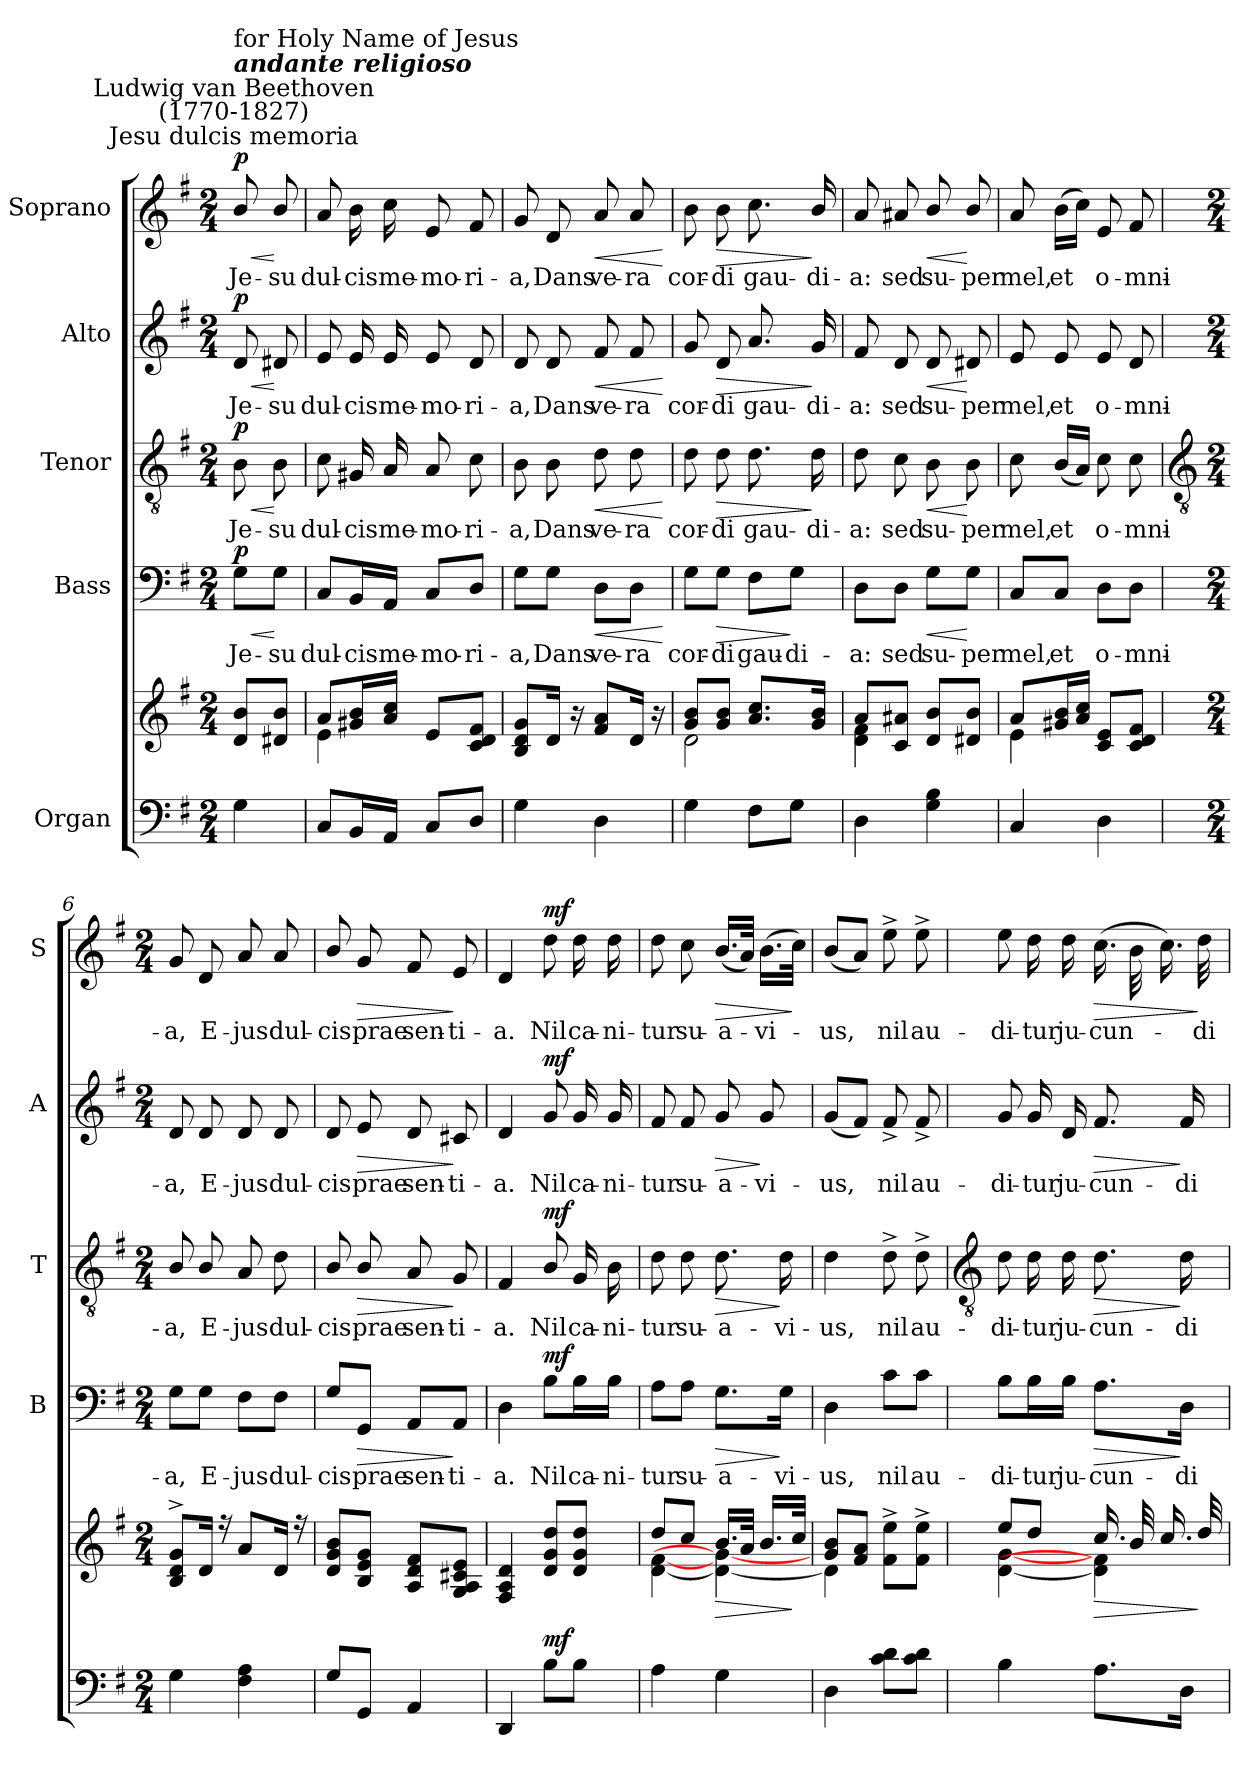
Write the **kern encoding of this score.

**kern	**kern	**dynam	**kern	**text	**dynam	**kern	**text	**dynam	**kern	**text	**dynam	**kern	**text	**dynam
*part5	*part5	*part5	*part4	*part4	*part4	*part3	*part3	*part3	*part2	*part2	*part2	*part1	*part1	*part1
*staff6	*staff5	*staff5/6	*staff4	*staff4	*staff4	*staff3	*staff3	*staff3	*staff2	*staff2	*staff2	*staff1	*staff1	*staff1
*I"Organ	*	*	*I"Bass	*	*	*I"Tenor	*	*	*I"Alto	*	*	*I"Soprano	*	*
*	*	*	*I'B	*	*	*I'T	*	*	*I'A	*	*	*I'S	*	*
*clefF4	*clefG2	*	*clefF4	*	*	*clefGv2	*	*	*clefG2	*	*	*clefG2	*	*
*k[f#]	*k[f#]	*	*k[f#]	*	*	*k[f#]	*	*	*k[f#]	*	*	*k[f#]	*	*
*G:	*G:	*	*G:	*	*	*G:	*	*	*G:	*	*	*G:	*	*
*M2/4	*M2/4	*	*M2/4	*	*	*M2/4	*	*	*M2/4	*	*	*M2/4	*	*
=	=	=	=	=	=	=	=	=	=	=	=	=	=	=
*	*^	*	*	*	*	*	*	*	*	*	*	*	*	*
!	!	!	!	!	!	!	!	!	!	!	!	!	!LO:TX:a:cj:t=Jesu dulcis memoria	!	!
!	!	!	!	!	!	!	!	!	!	!	!	!	!LO:TX:a:cj:t=Ludwig van Beethoven\n(1770-1827)	!	!
!	!	!	!	!	!	!	!	!	!	!	!	!	!LO:TX:a:Bi:t=andante religioso	!	!
!	!	!	!	!	!	!	!	!	!	!	!	!	!LO:TX:a:t=for Holy Name of Jesus	!	!
!	!	!	!	!	!LO:LY:b	!LO:HP:b	!	!LO:LY:b	!LO:HP:b	!	!LO:LY:b	!LO:HP:b	!	!LO:LY:b	!LO:HP:b
!	!	!	!	!	!	!LO:DY:n=1:b	!	!	!LO:DY:n=1:b	!	!	!LO:DY:n=1:b	!	!	!LO:DY:n=1:b
4G	8d 8bL	4ryy	.	8G\L	Je-	< p	8B	Je-	< p	8d	Je-	< p	8b/	Je-	< p
!	!	!	!	!	!LO:LY:b	!	!	!LO:LY:b	!	!	!LO:LY:b	!	!	!LO:LY:b	!
.	8d#X 8bJ	.	.	8G\J	-su	[	8B	-su	[	8d#X	-su	[	8b/	-su	[
=1	=1	=1	=1	=1	=1	=1	=1	=1	=1	=1	=1	=1	=1	=1	=1
!	!	!	!	!	!LO:LY:b	!	!	!LO:LY:b	!	!	!LO:LY:b	!	!	!LO:LY:b	!
8CL	8aL	4e\	.	8C/L	dul-	.	8c	dul-	.	8e	dul-	.	8a	dul-	.
!	!	!	!	!	!LO:LY:b	!	!	!LO:LY:b	!	!	!LO:LY:b	!	!	!LO:LY:b	!
16BBL	16g#X 16bL	.	.	16BB/L	-cis	.	16G#X	-cis	.	16e	-cis	.	16b	-cis	.
!	!	!	!	!	!LO:LY:b	!	!	!LO:LY:b	!	!	!LO:LY:b	!	!	!LO:LY:b	!
16AAJJ	16a 16ccJJ	.	.	16AA/JJ	me-	.	16A	me-	.	16e	me-	.	16cc	me-	.
!	!	!	!	!	!LO:LY:b	!	!	!LO:LY:b	!	!	!LO:LY:b	!	!	!LO:LY:b	!
8CL	8eL	4ryy	.	8C/L	-mo-	.	8A	-mo-	.	8e	-mo-	.	8e	-mo-	.
!	!	!	!	!	!LO:LY:b	!	!	!LO:LY:b	!	!	!LO:LY:b	!	!	!LO:LY:b	!
8DJ	8c 8d 8f#J	.	.	8D/J	-ri-	.	8c	-ri-	.	8d	-ri-	.	8f#	-ri-	.
=2	=2	=2	=2	=2	=2	=2	=2	=2	=2	=2	=2	=2	=2	=2	=2
!	!	!	!	!	!LO:LY:b	!	!	!LO:LY:b	!	!	!LO:LY:b	!	!	!LO:LY:b	!
4G	8B 8d 8gL	2ryy	.	8G\L	-a,	.	8B	-a,	.	8d	-a,	.	8g	-a,	.
!	!	!	!	!	!LO:LY:b	!	!	!LO:LY:b	!	!	!LO:LY:b	!	!	!LO:LY:b	!
.	16dJ	.	.	8G\J	Dans	.	8B	Dans	.	8d	Dans	.	8d	Dans	.
.	16r	.	.	.	.	.	.	.	.	.	.	.	.	.	.
!	!	!	!	!	!LO:LY:b	!LO:HP:b	!	!LO:LY:b	!LO:HP:b	!	!LO:LY:b	!LO:HP:b	!	!LO:LY:b	!LO:HP:b
4D	8f# 8aL	.	.	8D\L	ve-	<	8d	ve-	<	8f#	ve-	<	8a	ve-	<
!	!	!	!	!	!LO:LY:b	!	!	!LO:LY:b	!	!	!LO:LY:b	!	!	!LO:LY:b	!
.	16dJ	.	.	8D\J	-ra	.	8d	-ra	.	8f#	-ra	.	8a	-ra	.
.	16r	.	.	.	.	.	.	.	.	.	.	.	.	.	.
*	*v	*v	*	*	*	*	*	*	*	*	*	*	*	*	*
.	.	.	.	.	[	.	.	[	.	.	[	.	.	[
=3	=3	=3	=3	=3	=3	=3	=3	=3	=3	=3	=3	=3	=3	=3
*	*^	*	*	*	*	*	*	*	*	*	*	*	*	*
!	!	!	!	!	!LO:LY:b	!	!	!LO:LY:b	!	!	!LO:LY:b	!	!	!LO:LY:b	!
4G	8g 8bL	2d\	.	8G\L	cor-	.	8d	cor-	.	8g	cor-	.	8b	cor-	.
!	!	!	!	!	!LO:LY:b	!LO:HP:b	!	!LO:LY:b	!LO:HP:b	!	!LO:LY:b	!LO:HP:b	!	!LO:LY:b	!LO:HP:b
.	8g 8bJ	.	.	8G\J	-di	>	8d	-di	>	8d	-di	>	8b	-di	>
!	!	!	!	!	!LO:LY:b	!	!	!LO:LY:b	!	!	!LO:LY:b	!	!	!LO:LY:b	!
8F#L	8.a 8.ccL	.	.	8F#\L	gau-	.	8.d	gau-	.	8.a	gau-	.	8.cc	gau-	.
!	!	!	!	!	!LO:LY:b	!	!	!	!	!	!	!	!	!	!
8GJ	.	.	.	8G\J	-di-	]	.	.	.	.	.	.	.	.	.
!	!	!	!	!	!	!	!	!LO:LY:b	!	!	!LO:LY:b	!	!	!LO:LY:b	!
.	16g 16bJ	.	.	.	.	.	16d	-di-	]	16g	-di-	]	16b/	-di-	]
=4	=4	=4	=4	=4	=4	=4	=4	=4	=4	=4	=4	=4	=4	=4	=4
!	!	!	!	!	!LO:LY:b	!	!	!LO:LY:b	!	!	!LO:LY:b	!	!	!LO:LY:b	!
4D	8aL	4d\ 4f#\	.	8D\L	-a:	.	8d	-a:	.	8f#	-a:	.	8a	-a:	.
!	!	!	!	!	!LO:LY:b	!	!	!LO:LY:b	!	!	!LO:LY:b	!	!	!LO:LY:b	!
.	8c 8a#XJ	.	.	8D\J	sed	.	8c	sed	.	8d	sed	.	8a#X	sed	.
!	!	!	!	!	!LO:LY:b	!LO:HP:b	!	!LO:LY:b	!LO:HP:b	!	!LO:LY:b	!LO:HP:b	!	!LO:LY:b	!LO:HP:b
4G 4B	8d/ 8b/L	4ryy	.	8G\L	su-	<	8B	su-	<	8d	su-	<	8b/	su-	<
!	!	!	!	!	!LO:LY:b	!	!	!LO:LY:b	!	!	!LO:LY:b	!	!	!LO:LY:b	!
.	8d#X/ 8b/J	.	.	8G\J	-per	[	8B	-per	[	8d#X	-per	[	8b/	-per	[
=5	=5	=5	=5	=5	=5	=5	=5	=5	=5	=5	=5	=5	=5	=5	=5
!	!	!	!	!	!LO:LY:b	!	!	!LO:LY:b	!	!	!LO:LY:b	!	!	!LO:LY:b	!
4C	8aL	4e\	.	8C/L	mel,	.	8c	mel,	.	8e	mel,	.	8a	mel,	.
!	!	!	!	!	!LO:LY:b	!	!	!LO:LY:b	!	!	!LO:LY:b	!	!	!LO:LY:b	!
.	16g#X 16bL	.	.	8C/J	et	.	(<16B/LL	et	.	8e	et	.	(>16bLL	et	.
.	16a 16ccJJ	.	.	.	.	.	16AJJ)	.	.	.	.	.	16ccJJ)	.	.
!	!	!	!	!	!LO:LY:b	!	!	!LO:LY:b	!	!	!LO:LY:b	!	!	!LO:LY:b	!
4D	8c 8eL	4ryy	.	8D\L	o-	.	8c	o-	.	8e	o-	.	8e	o-	.
!	!	!	!	!	!LO:LY:b	!	!	!LO:LY:b	!	!	!LO:LY:b	!	!	!LO:LY:b	!
.	8c 8d 8f#J	.	.	8D\J	-mni-	.	8c	-mni-	.	8d	-mni-	.	8f#	-mni-	.
!!LO:LB:g=z
=6	=6	=6	=6	=6	=6	=6	=6	=6	=6	=6	=6	=6	=6	=6	=6
*	*	*	*	*	*	*	*clefGv2	*	*	*	*	*	*	*	*
*M2/4	*M2/4	*	*	*M2/4	*	*	*M2/4	*	*	*M2/4	*	*	*M2/4	*	*
!	!	!LO:N:vis=1	!	!	!LO:LY:b	!	!	!LO:LY:b	!	!	!LO:LY:b	!	!	!LO:LY:b	!
4G	8B^ 8d^ 8g^L	2ryy	.	8G\L	-a,	.	8B/	-a,	.	8d	-a,	.	8g	-a,	.
!	!	!	!	!	!LO:LY:b	!	!	!LO:LY:b	!	!	!LO:LY:b	!	!	!LO:LY:b	!
.	16dJ	.	.	8G\J	E-	.	8B/	E-	.	8d	E-	.	8d	E-	.
.	16r	.	.	.	.	.	.	.	.	.	.	.	.	.	.
!	!	!	!	!	!LO:LY:b	!	!	!LO:LY:b	!	!	!LO:LY:b	!	!	!LO:LY:b	!
4F# 4A	8aL	.	.	8F#\L	-jus	.	8A	-jus	.	8d	-jus	.	8a	-jus	.
!	!	!	!	!	!LO:LY:b	!	!	!LO:LY:b	!	!	!LO:LY:b	!	!	!LO:LY:b	!
.	16dJ	.	.	8F#\J	dul-	.	8d	dul-	.	8d	dul-	.	8a	dul-	.
.	16r	.	.	.	.	.	.	.	.	.	.	.	.	.	.
=7	=7	=7	=7	=7	=7	=7	=7	=7	=7	=7	=7	=7	=7	=7	=7
!	!	!LO:N:vis=1	!	!	!LO:LY:b	!	!	!LO:LY:b	!	!	!LO:LY:b	!	!	!LO:LY:b	!
8GL	8d/ 8g/ 8b/L	2ryy	.	8G/L	-cis	.	8B/	-cis	.	8d	-cis	.	8b/	-cis	.
!	!	!	!	!	!LO:LY:b	!LO:HP:b	!	!LO:LY:b	!LO:HP:b	!	!LO:LY:b	!LO:HP:b	!	!LO:LY:b	!LO:HP:b
8GGJ	8B 8e 8gJ	.	.	8GG/J	prae	>	8B/	prae	>	8e	prae	>	8g	prae	>
!	!	!	!	!	!LO:LY:b	!	!	!LO:LY:b	!	!	!LO:LY:b	!	!	!LO:LY:b	!
4AA	8A 8d 8f#L	.	.	8AA/L	sen-	.	8A	sen-	.	8d	sen-	.	8f#	sen-	.
!	!	!	!	!	!LO:LY:b	!	!	!LO:LY:b	!	!	!LO:LY:b	!	!	!LO:LY:b	!
.	8G 8A 8c#X 8eJ	.	.	8AA/J	-ti-	]	8G	-ti-	]	8c#X	-ti-	]	8e	-ti-	]
=8	=8	=8	=8	=8	=8	=8	=8	=8	=8	=8	=8	=8	=8	=8	=8
!	!	!LO:N:vis=1	!	!	!LO:LY:b	!	!	!LO:LY:b	!	!	!LO:LY:b	!	!	!LO:LY:b	!
4DD	4F# 4A 4d	2ryy	.	4D	-a.	.	4F#	-a.	.	4d	-a.	.	4d	-a.	.
!	!	!	!LO:DY:b	!	!LO:LY:b	!LO:DY:b	!	!LO:LY:b	!LO:DY:b	!	!LO:LY:b	!LO:DY:b	!	!LO:LY:b	!LO:DY:b
8BL	8d 8g 8ddL	.	mf	8B\L	Nil	mf	8B/	Nil	mf	8g	Nil	mf	8dd	Nil	mf
!	!	!	!	!	!LO:LY:b	!	!	!LO:LY:b	!	!	!LO:LY:b	!	!	!LO:LY:b	!
8BJ	8d 8g 8ddJ	.	.	16B\L	ca-	.	16G	ca-	.	16g	ca-	.	16dd	ca-	.
!	!	!	!	!	!LO:LY:b	!	!	!LO:LY:b	!	!	!LO:LY:b	!	!	!LO:LY:b	!
.	.	.	.	16B\JJ	-ni-	.	16B	-ni-	.	16g	-ni-	.	16dd	-ni-	.
=9	=9	=9	=9	=9	=9	=9	=9	=9	=9	=9	=9	=9	=9	=9	=9
!	!	!	!	!	!LO:LY:b	!	!	!LO:LY:b	!	!	!LO:LY:b	!	!	!LO:LY:b	!
4A	8dd/L	[4d\ [4f#\	.	8A\L	-tur	.	8d	-tur	.	8f#	-tur	.	8dd	-tur	.
!	!	!	!	!	!LO:LY:b	!	!	!LO:LY:b	!	!	!LO:LY:b	!	!	!LO:LY:b	!
.	8cc/J	.	.	8A\J	su-	.	8d	su-	.	8f#	su-	.	8cc	su-	.
!	!	!	!LO:HP:b	!	!LO:LY:b	!LO:HP:b	!	!LO:LY:b	!LO:HP:b	!	!LO:LY:b	!LO:HP:b	!	!LO:LY:b	!LO:HP:b
4G	16.bLL	4d\_ 4g\_	>	8.G\L	-a-	>	8.d	-a-	>	8g	-a-	>	(<16.bLL	-a-	>
.	32aJJ	.	.	.	.	.	.	.	.	.	.	.	32aJJ)	.	.
!	!	!	!	!	!	!	!	!	!	!	!LO:LY:b	!	!	!LO:LY:b	!
.	16.b/LL	.	.	.	.	.	.	.	.	8g	-vi-	]	(>16.bLL	vi-	.
!	!	!	!	!	!LO:LY:b	!	!	!LO:LY:b	!	!	!	!	!	!	!
.	.	.	.	16G\Jk	-vi-	]	16d	-vi-	]	.	.	.	.	.	.
.	32cc/JJ	.	]	.	.	.	.	.	.	.	.	.	32ccJJ)	.	]
=10	=10	=10	=10	=10	=10	=10	=10	=10	=10	=10	=10	=10	=10	=10	=10
!	!	!	!	!	!LO:LY:b	!	!	!LO:LY:b	!	!	!LO:LY:b	!	!	!LO:LY:b	!
4D	8g 8bL	4d\]	.	4D	-us,	.	4d	-us,	.	(<8gL	-us,	.	(<8bL	us,	.
.	8f# 8aJ	.	.	.	.	.	.	.	.	8f#J)	.	.	8aJ)	.	.
!	!	!	!	!	!LO:LY:b	!	!	!LO:LY:b	!	!	!LO:LY:b	!	!	!LO:LY:b	!
8c 8dL	8f#^ 8ee^L	4ryy	.	8c\L	nil	.	8d^	nil	.	8f#^	nil	.	8ee^	nil	.
!	!	!	!	!	!LO:LY:b	!	!	!LO:LY:b	!	!	!LO:LY:b	!	!	!LO:LY:b	!
8c 8dJ	8f#^ 8ee^J	.	.	8c\J	au-	.	8d^	au-	.	8f#^	au-	.	8ee^	au-	.
!!LO:LB:g=z
=11	=11	=11	=11	=11	=11	=11	=11	=11	=11	=11	=11	=11	=11	=11	=11
*	*	*	*	*	*	*	*clefGv2	*	*	*	*	*	*	*	*
!	!	!	!	!	!LO:LY:b	!	!	!LO:LY:b	!	!	!LO:LY:b	!	!	!LO:LY:b	!
4B	8ee/L	[4d\ [4g\	.	8B\L	-di-	.	8d	-di-	.	8g	-di-	.	8ee	-di-	.
!	!	!	!	!	!LO:LY:b	!	!	!LO:LY:b	!	!	!LO:LY:b	!	!	!LO:LY:b	!
.	8dd/J	.	.	16B\L	-tur	.	16d	-tur	.	16g	-tur	.	16dd	-tur	.
!	!	!	!	!	!LO:LY:b	!	!	!LO:LY:b	!	!	!LO:LY:b	!	!	!LO:LY:b	!
.	.	.	.	16B\JJ	ju-	.	16d	ju-	.	16d	ju-	.	16dd	ju-	.
!	!	!	!LO:HP:b	!	!LO:LY:b	!LO:HP:b	!	!LO:LY:b	!LO:HP:b	!	!LO:LY:b	!LO:HP:b	!	!LO:LY:b	!LO:HP:b
8.AL	16.cc/LL	4d\] 4f#\]	>	8.A\L	-cun-	>	8.d	-cun-	>	8.f#	-cun-	>	(>16.ccLL	-cun-	>
.	32b/L	.	.	.	.	.	.	.	.	.	.	.	32bL	.	.
.	16.cc/	.	.	.	.	.	.	.	.	.	.	.	16.ccJJ)	.	.
!	!	!	!	!	!LO:LY:b	!	!	!LO:LY:b	!	!	!LO:LY:b	!	!	!	!
16DJ	.	.	.	16D\Jk	-di-	]	16d	-di-	]	16f#	-di-	]	.	.	.
!	!	!	!	!	!	!	!	!	!	!	!	!	!	!LO:LY:b	!
.	32dd/JJ	.	]	.	.	.	.	.	.	.	.	.	32dd	di-	]
*	*v	*v	*	*	*	*	*	*	*	*	*	*	*	*	*
=	=	=	=	=	=	=	=	=	=	=	=	=	=	=
*-	*-	*-	*-	*-	*-	*-	*-	*-	*-	*-	*-	*-	*-	*-
